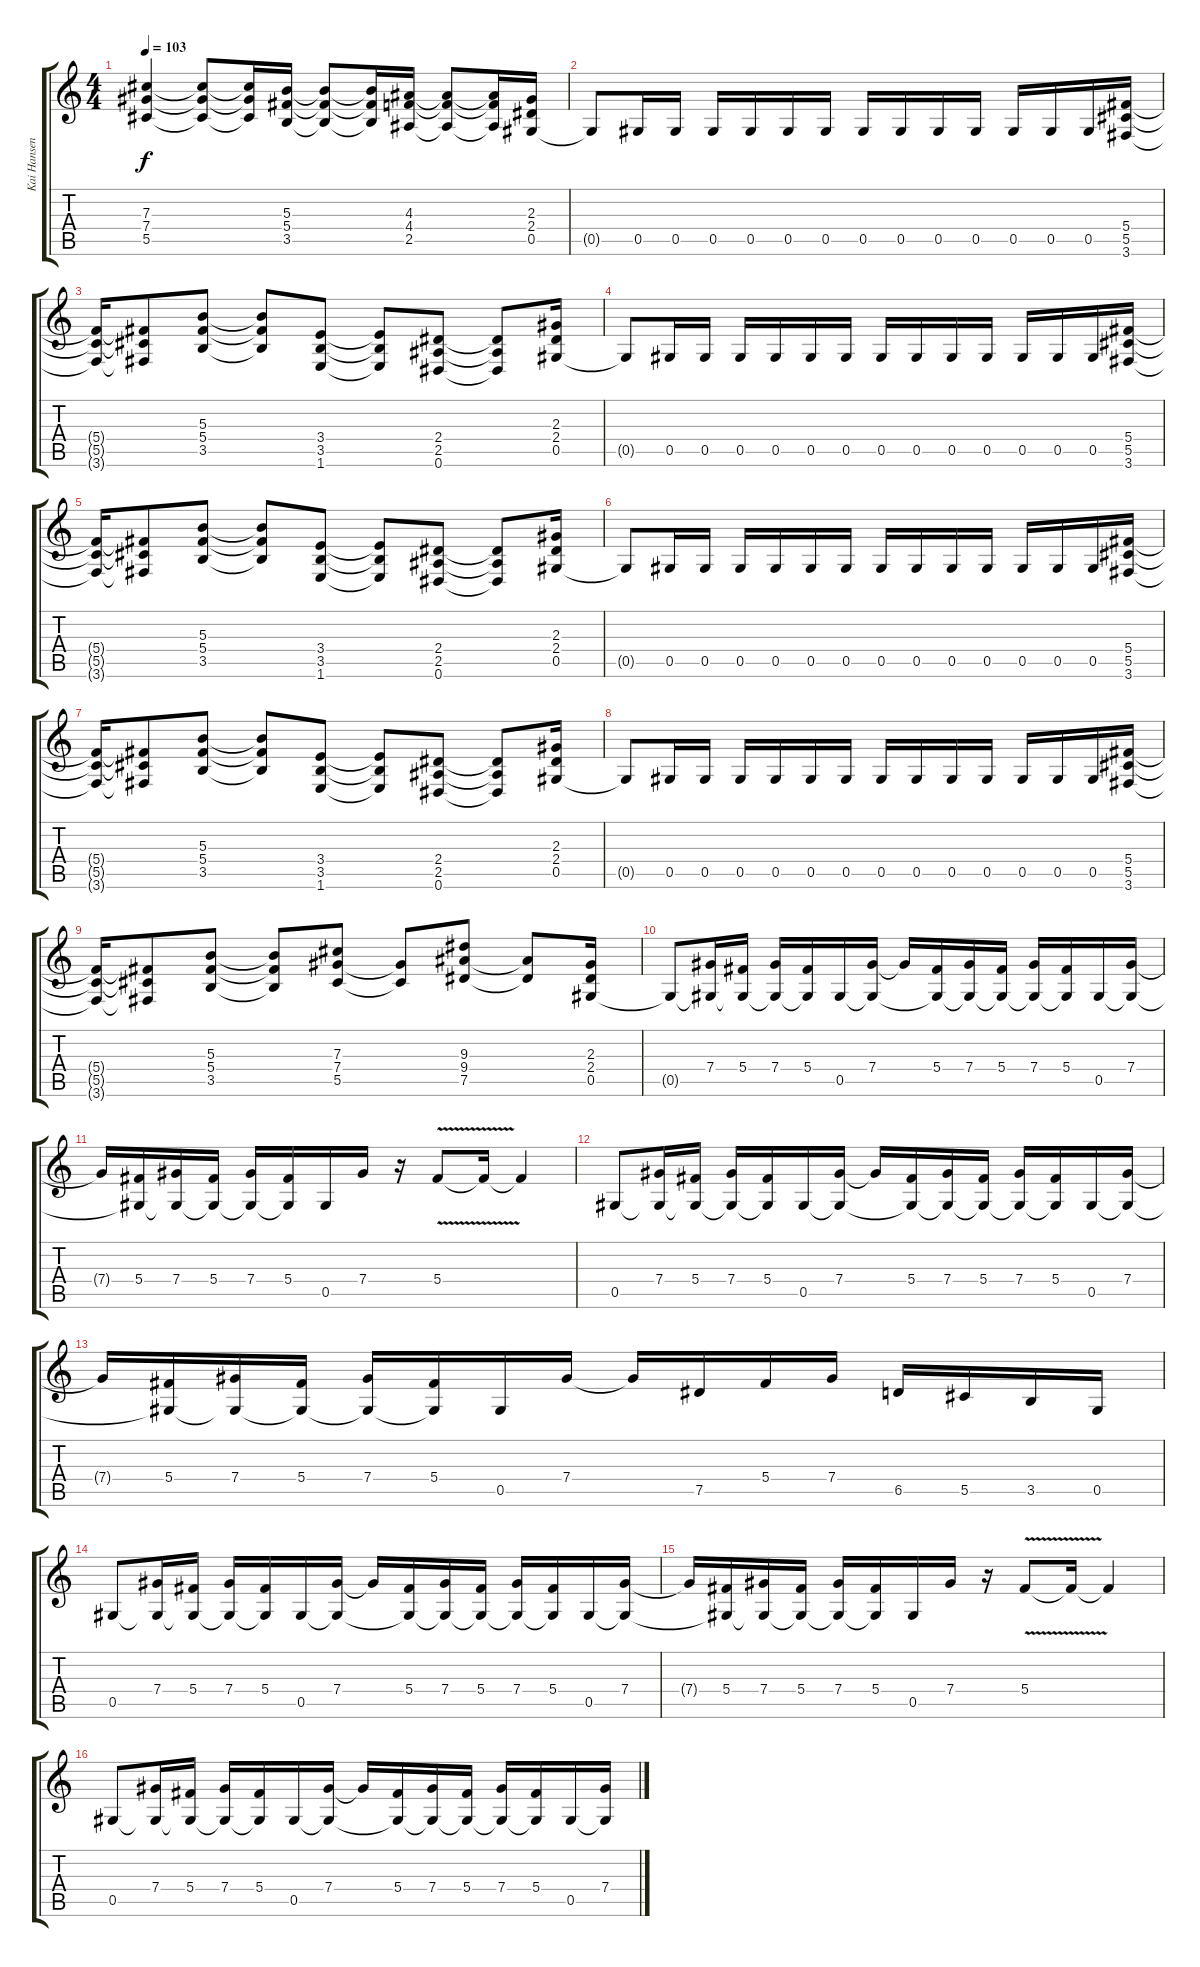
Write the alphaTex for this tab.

\track ("Kai Hansen - Guitar" "Kai Hansen") {instrument distortionguitar}
\staff {score tabs}
\tuning (Eb4 Bb3 Gb3 Db3 Ab2 Eb2) {hide}
\ts (4 4)
\tempo 103
\clef g2
\ks c
(7.3{t} 7.4{t} 5.5{t}).4{dy f} (7.3{t} 7.4{t} 5.5{t}).8 (7.3{t} 7.4{t} 5.5{t}).16 (5.3 5.4 3.5).16 (5.3{t} 5.4{t} 3.5{t}).8 (5.3{t} 5.4{t} 3.5{t}).16 (4.3 4.4 2.5).16 (4.3{t} 4.4{t} 2.5{t}).8 (4.3{t} 4.4{t} 2.5{t}).16 (2.3 2.4 0.5).16 |
0.5{t}.8 0.5.16 0.5.16 0.5.16 0.5.16 0.5.16 0.5.16 0.5.16 0.5.16 0.5.16 0.5.16 0.5.16 0.5.16 0.5.16 (5.4 5.5 3.6).16 |
(5.4{t} 5.5{t} 3.6{t}).16 (5.4{t} 5.5{t} 3.6{t}).8 (5.3 5.4 3.5).8 (5.3{t} 5.4{t} 3.5{t}).8 (3.4 3.5 1.6).8 (3.4{t} 3.5{t} 1.6{t}).8 (2.4 2.5 0.6).8 (2.4{t} 2.5{t} 0.6{t}).8 (2.3 2.4 0.5).16 |
0.5{t}.8 0.5.16 0.5.16 0.5.16 0.5.16 0.5.16 0.5.16 0.5.16 0.5.16 0.5.16 0.5.16 0.5.16 0.5.16 0.5.16 (5.4 5.5 3.6).16 |
(5.4{t} 5.5{t} 3.6{t}).16 (5.4{t} 5.5{t} 3.6{t}).8 (5.3 5.4 3.5).8 (5.3{t} 5.4{t} 3.5{t}).8 (3.4 3.5 1.6).8 (3.4{t} 3.5{t} 1.6{t}).8 (2.4 2.5 0.6).8 (2.4{t} 2.5{t} 0.6{t}).8 (2.3 2.4 0.5).16 |
0.5{t}.8 0.5.16 0.5.16 0.5.16 0.5.16 0.5.16 0.5.16 0.5.16 0.5.16 0.5.16 0.5.16 0.5.16 0.5.16 0.5.16 (5.4 5.5 3.6).16 |
(5.4{t} 5.5{t} 3.6{t}).16 (5.4{t} 5.5{t} 3.6{t}).8 (5.3 5.4 3.5).8 (5.3{t} 5.4{t} 3.5{t}).8 (3.4 3.5 1.6).8 (3.4{t} 3.5{t} 1.6{t}).8 (2.4 2.5 0.6).8 (2.4{t} 2.5{t} 0.6{t}).8 (2.3 2.4 0.5).16 |
0.5{t}.8 0.5.16 0.5.16 0.5.16 0.5.16 0.5.16 0.5.16 0.5.16 0.5.16 0.5.16 0.5.16 0.5.16 0.5.16 0.5.16 (5.4 5.5 3.6).16 |
(5.4{t} 5.5{t} 3.6{t}).16 (5.4{t} 5.5{t} 3.6{t}).8 (5.3 5.4 3.5).8 (5.3{t} 5.4{t} 3.5{t}).8 (7.3 7.4 5.5).8 (7.4{t} 5.5{t}).8 (9.3 9.4 7.5).8 (9.4{t} 7.5{t}).8 (2.3 2.4 0.5).16 |
0.5{t}.8 (7.4 0.5{t}).16 (5.4 0.5{t}).16 (7.4 0.5{t}).16 (5.4 0.5{t}).16 0.5.16 (7.4 0.5{t}).16 7.4{t}.16 (5.4 0.5{t}).16 (7.4 0.5{t}).16 (5.4 0.5{t}).16 (7.4 0.5{t}).16 (5.4 0.5{t}).16 0.5.16 (7.4 0.5{t}).16 |
7.4{t}.16 (5.4 0.5{t}).16 (7.4 0.5{t}).16 (5.4 0.5{t}).16 (7.4 0.5{t}).16 (5.4 0.5{t}).16 0.5.16 7.4.16 r.16 5.4{v}.8 5.4{t}.16 5.4{t}.4 |
0.5.8 (7.4 0.5{t}).16 (5.4 0.5{t}).16 (7.4 0.5{t}).16 (5.4 0.5{t}).16 0.5.16 (7.4 0.5{t}).16 7.4{t}.16 (5.4 0.5{t}).16 (7.4 0.5{t}).16 (5.4 0.5{t}).16 (7.4 0.5{t}).16 (5.4 0.5{t}).16 0.5.16 (7.4 0.5{t}).16 |
7.4{t}.16 (5.4 0.5{t}).16 (7.4 0.5{t}).16 (5.4 0.5{t}).16 (7.4 0.5{t}).16 (5.4 0.5{t}).16 0.5.16 7.4.16 7.4{t}.16 7.5.16 5.4.16 7.4.16 6.5.16 5.5.16 3.5.16 0.5.16 |
0.5.8 (7.4 0.5{t}).16 (5.4 0.5{t}).16 (7.4 0.5{t}).16 (5.4 0.5{t}).16 0.5.16 (7.4 0.5{t}).16 7.4{t}.16 (5.4 0.5{t}).16 (7.4 0.5{t}).16 (5.4 0.5{t}).16 (7.4 0.5{t}).16 (5.4 0.5{t}).16 0.5.16 (7.4 0.5{t}).16 |
7.4{t}.16 (5.4 0.5{t}).16 (7.4 0.5{t}).16 (5.4 0.5{t}).16 (7.4 0.5{t}).16 (5.4 0.5{t}).16 0.5.16 7.4.16 r.16 5.4{v}.8 5.4{t}.16 5.4{t}.4 |
0.5.8 (7.4 0.5{t}).16 (5.4 0.5{t}).16 (7.4 0.5{t}).16 (5.4 0.5{t}).16 0.5.16 (7.4 0.5{t}).16 7.4{t}.16 (5.4 0.5{t}).16 (7.4 0.5{t}).16 (5.4 0.5{t}).16 (7.4 0.5{t}).16 (5.4 0.5{t}).16 0.5.16 (7.4 0.5{t}).16
